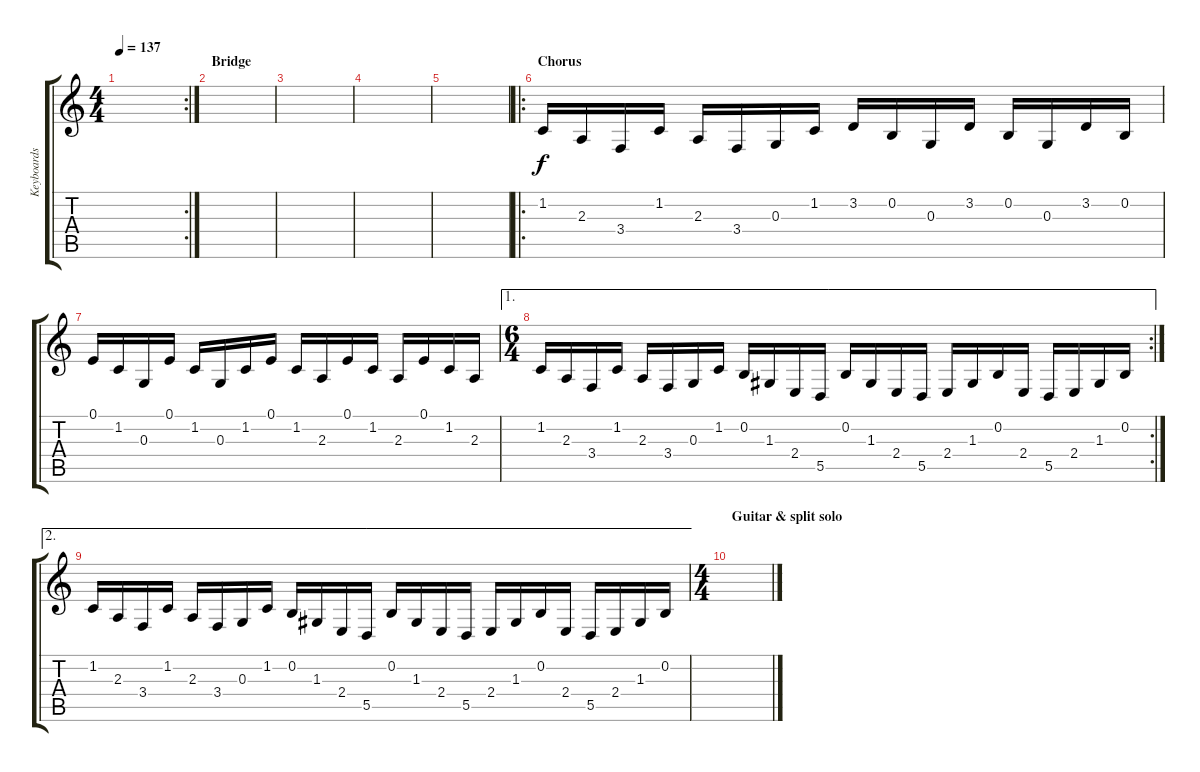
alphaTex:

\track ("Keyboards 2" "Keyboards ") {instrument orchestralharp}
\staff {score tabs}
\tuning (E4 B3 G3 D3 A2 E2) {hide}
\rc 2
\ts (4 4)
\tempo 137
\clef g2
\ks c
|
\section ("" "Bridge")
|
|
|
|
\ro
\section ("" "Chorus")
1.2.16{volume 16 balance 0 instrument brightacousticpiano} 2.3.16 3.4.16 1.2.16 2.3.16 3.4.16 0.3.16 1.2.16 3.2.16 0.2.16 0.3.16 3.2.16 0.2.16 0.3.16 3.2.16 0.2.16 |
0.1.16 1.2.16 0.3.16 0.1.16 1.2.16 0.3.16 1.2.16 0.1.16 1.2.16 2.3.16 0.1.16 1.2.16 2.3.16 0.1.16 1.2.16 2.3.16 |
\ae 1
\rc 2
\ts (6 4)
1.2.16 2.3.16 3.4.16 1.2.16 2.3.16 3.4.16 0.3.16 1.2.16 0.2.16 1.3.16 2.4.16 5.5.16 0.2.16 1.3.16 2.4.16 5.5.16 2.4.16 1.3.16 0.2.16 2.4.16 5.5.16 2.4.16 1.3.16 0.2.16 |
\ae 2
1.2.16 2.3.16 3.4.16 1.2.16 2.3.16 3.4.16 0.3.16 1.2.16 0.2.16 1.3.16 2.4.16 5.5.16 0.2.16 1.3.16 2.4.16 5.5.16 2.4.16 1.3.16 0.2.16 2.4.16 5.5.16 2.4.16 1.3.16 0.2.16 |
\ts (4 4)
\section ("" "Guitar & split solo")
